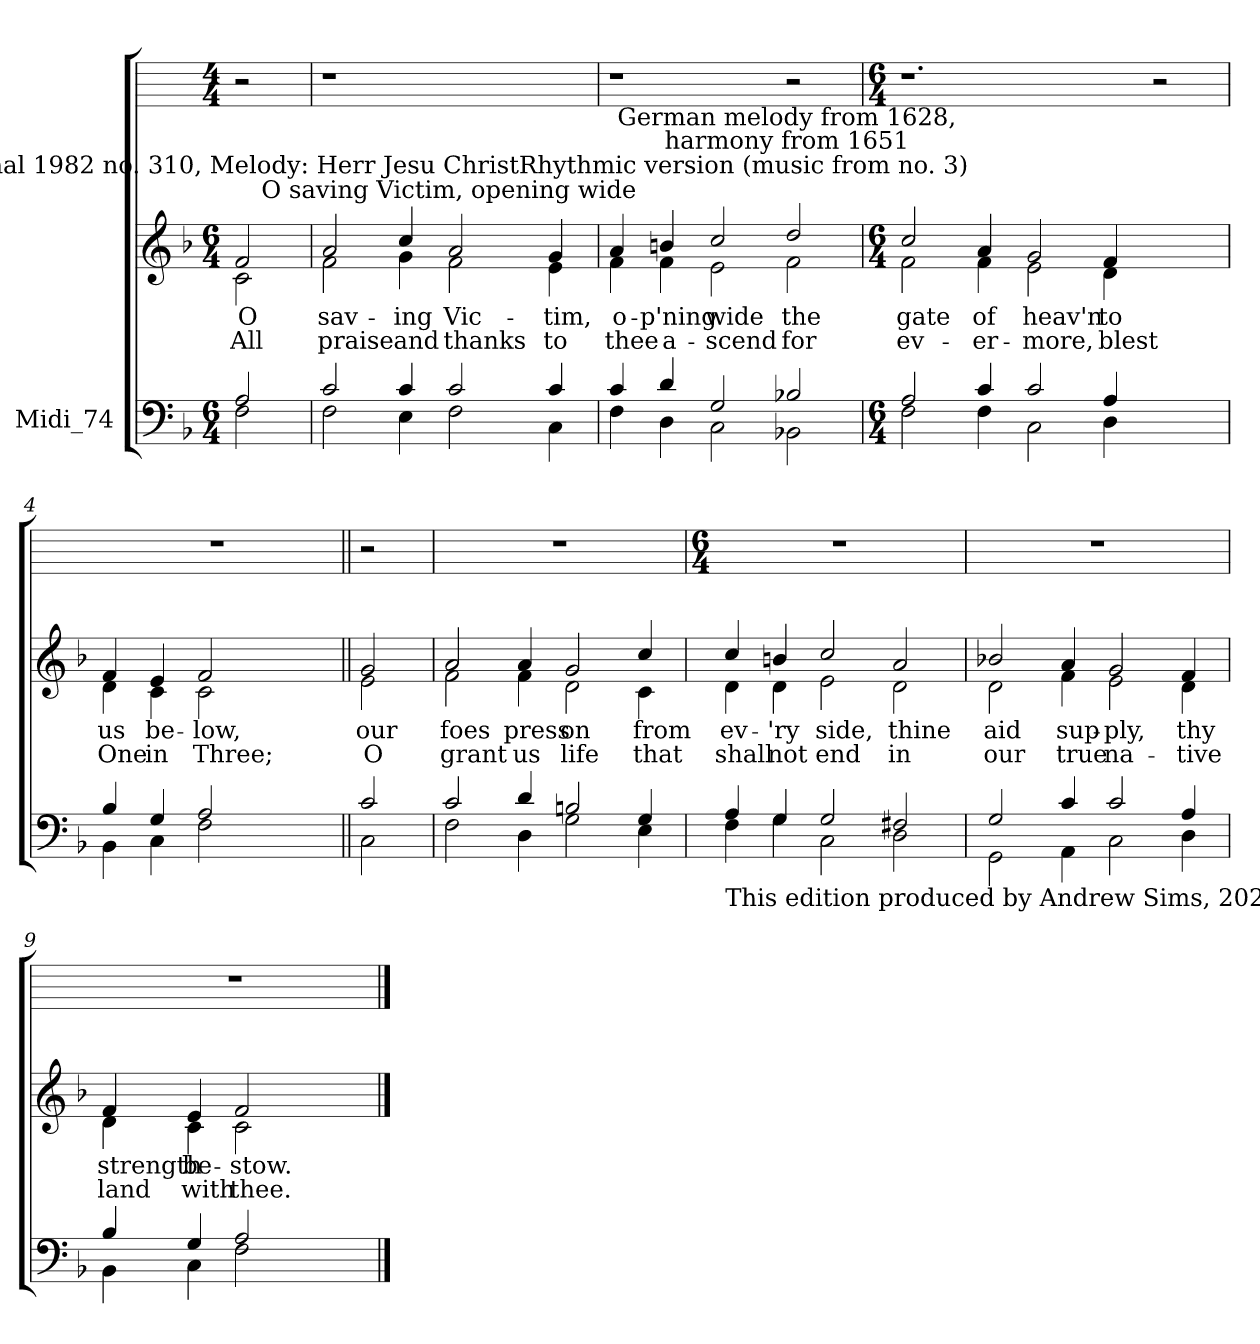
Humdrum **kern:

**kern	**kern	**text	**text	**kern
*part3	*part2	*part2	*part2	*part1
*staff3	*staff2	*staff2	*staff2	*staff1
*I"Midi_74	*	*	*	*
*clefF4	*clefG2	*	*	*
*k[b-]	*k[b-]	*	*	*
*F:	*F:	*	*	*
*M6/4	*M6/4	*	*	*M4/4
=	=	=	=	=
*^	*	*	*	*
!	!	!LO:TX:a:cj:t=Thomas Aquinas ? (1225?-1274),\ntr. E. Caswall (1814-1878)	!	!	!
!	!	!	!LO:LY:b	!LO:LY:b	!
*	*	*^	*	*	*
2A/	2F\	2f/	2c\	O	All	2r
=1	=1	=1	=1	=1	=1	=1
!	!	!	!	!LO:LY:b	!LO:LY:b	!
2c/	2F\	2a/	2f\	sav-	-praise	1r
!	!	!	!	!LO:LY:b	!LO:LY:b	!
4c/	4E\	4cc/	4g\	ing	and	.
!	!	!LO:TX:a:cj:t=O saving Victim, opening wide	!	!	!	!
!	!	!LO:TX:a:cj:t=Hymnal 1982 no. 310, Melody&colon; Herr Jesu ChristRhythmic version (music from no. 3)	!	!	!	!
!	!	!	!	!LO:LY:b	!LO:LY:b	!
2c/	2F\	2a/	2f\	Vic-	-thanks	.
.	.	.	.	.	.	2ryy
!	!	!	!	!LO:LY:b	!LO:LY:b	!
4c/	4C\	4g/	4e\	tim,	to	.
=2	=2	=2	=2	=2	=2	=2
!	!	!	!	!LO:LY:b	!LO:LY:b	!
4c/	4F\	4a/	4f\	o-	-thee	1r
!	!	!	!	!LO:LY:b	!LO:LY:b	!
4d/	4D\	4bn/	4f\	p'ning	a-	.
!	!	!	!	!LO:LY:b	!LO:LY:b	!
2G/	2C\	2cc/	2e\	-wide	scend	.
!	!	!LO:TX:a:cj:t=German melody from 1628,\nharmony from 1651	!	!	!	!
!	!	!	!	!LO:LY:b	!LO:LY:b	!
2B-X/	2BB-X\	2dd/	2f\	the	for	2r
!!LO:LB:g=z
=3	=3	=3	=3	=3	=3	=3
*M6/4	*	*M6/4	*	*	*	*M6/4
!	!	!	!	!LO:LY:b	!LO:LY:b	!
2A/	2F\	2cc/	2f\	gate	ev-	1.r
!	!	!	!	!LO:LY:b	!LO:LY:b	!
4c/	4F\	4a/	4f\	-of	er-	.
!	!	!	!	!LO:LY:b	!LO:LY:b	!
2c/	2C\	2g/	2e\	-heav'n	more,	.
!	!	!	!	!LO:LY:b	!LO:LY:b	!
4A/	4D\	4f/	4d\	to	blest	.
2ryy	2ryy	2ryy	2ryy	.	.	2r
=4	=4	=4	=4	=4	=4	=4
!	!	!	!	!LO:LY:b	!LO:LY:b	!
4B-/	4BB-\	4f/	4d\	us	One	1.r
!	!	!	!	!LO:LY:b	!LO:LY:b	!
4G/	4C\	4e/	4c\	be-	-in	.
!	!	!	!	!LO:LY:b	!LO:LY:b	!
2A/	2F\	2f/	2c\	low,	Three;	.
2ryy	2ryy	2ryy	2ryy	.	.	.
=5||	=5||	=5||	=5||	=5||	=5||	=5||
!	!	!	!	!LO:LY:b	!LO:LY:b	!
2c/	2C\	2g/	2e\	our	O	2r
=6	=6	=6	=6	=6	=6	=6
!	!	!	!	!LO:LY:b	!LO:LY:b	!
2c/	2F\	2a/	2f\	foes	grant	1.r
!	!	!	!	!LO:LY:b	!LO:LY:b	!
4d/	4D\	4a/	4f\	press	us	.
!	!	!	!	!LO:LY:b	!LO:LY:b	!
2Bn/	2G\	2g/	2d\	on	life	.
!	!	!	!	!LO:LY:b	!LO:LY:b	!
4G/	4E\	4cc/	4c\	from	that	.
!!LO:LB:g=z
=7	=7	=7	=7	=7	=7	=7
*	*	*	*	*	*	*M6/4
!LO:TX:b:t=This edition produced by Andrew Sims, 2021	!	!	!	!	!	!
!	!	!	!	!LO:LY:b	!LO:LY:b	!
4A/	4F\	4cc/	4d\	ev-	-shall	1.r
!	!	!	!	!LO:LY:b	!LO:LY:b	!
4G/	4G\	4bn/	4d\	'ry	not	.
!	!	!	!	!LO:LY:b	!LO:LY:b	!
2G/	2C\	2cc/	2e\	side,	end	.
!	!	!	!	!LO:LY:b	!LO:LY:b	!
2F#X/	2D\	2a/	2d\	thine	in	.
=8	=8	=8	=8	=8	=8	=8
!	!	!	!	!LO:LY:b	!LO:LY:b	!
2G/	2GG\	2b-X/	2d\	aid	our	1.r
!	!	!	!	!LO:LY:b	!LO:LY:b	!
4c/	4AA\	4a/	4f\	sup-	-true	.
!	!	!	!	!LO:LY:b	!LO:LY:b	!
2c/	2C\	2g/	2e\	ply,	na-	.
!	!	!	!	!LO:LY:b	!LO:LY:b	!
4A/	4D\	4f/	4d\	-thy	tive	.
=9	=9	=9	=9	=9	=9	=9
!	!	!	!	!LO:LY:b	!LO:LY:b	!
4B-/	4BB-\	4f/	4d\	strength	land	1.r
!	!	!	!	!LO:LY:b	!LO:LY:b	!
4G/	4C\	4e/	4c\	be-	-with	.
!	!	!	!	!LO:LY:b	!LO:LY:b	!
2A/	2F\	2f/	2c\	stow.	thee.	.
2ryy	2ryy	2ryy	2ryy	.	.	.
*v	*v	*	*	*	*	*
*	*v	*v	*	*	*
==	==	==	==	==
*-	*-	*-	*-	*-
